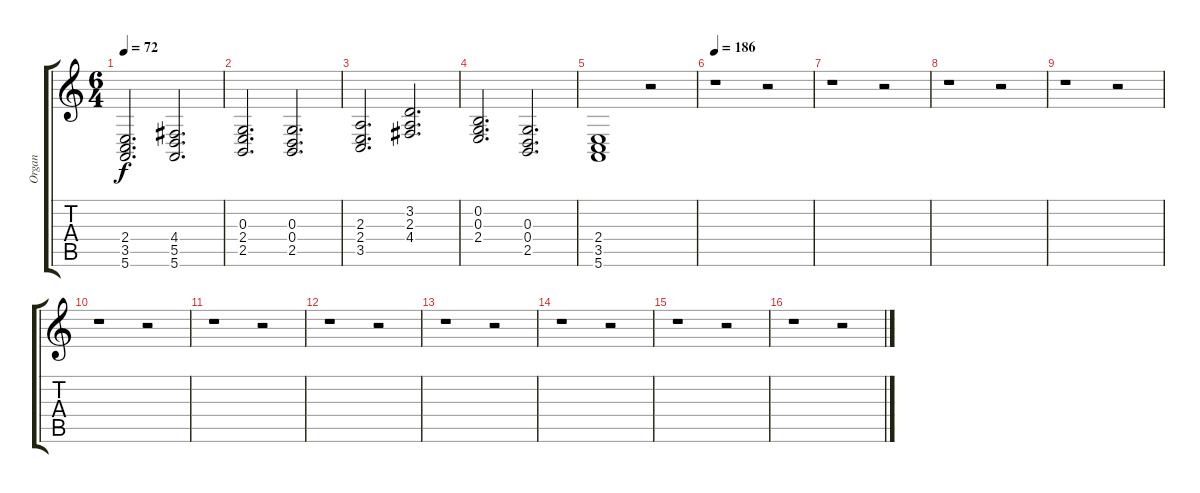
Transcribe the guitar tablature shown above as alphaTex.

\track ("Organ" "Organ") {instrument drawbarorgan}
\staff {score tabs}
\tuning (E4 B3 G3 D3 A2 E2) {hide}
\ts (6 4)
\tempo 72
\clef g2
\ks c
(2.4 3.5 5.6).2{d dy f} (4.4 5.5 5.6).2{d} |
(0.3 2.4 2.5).2{d} (0.3 0.4 2.5).2{d} |
(2.3 2.4 3.5).2{d} (3.2 2.3 4.4).2{d} |
(0.2 0.3 2.4).2{d} (0.3 0.4 2.5).2{d} |
(2.4 3.5 5.6).1 r.2 |
\tempo 186
r.1 r.2 |
r.1 r.2 |
r.1 r.2 |
r.1 r.2 |
r.1 r.2 |
r.1 r.2 |
r.1 r.2 |
r.1 r.2 |
r.1 r.2 |
r.1 r.2 |
r.1 r.2
